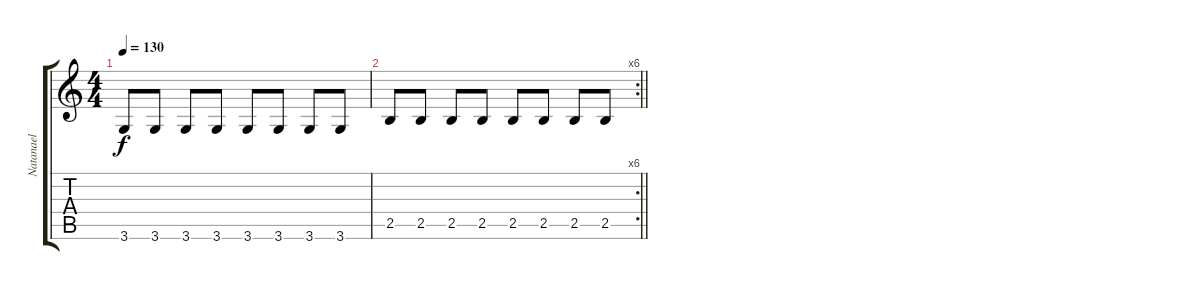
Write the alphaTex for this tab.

\track ("Natanael" "Natanael") {instrument electricbassfinger}
\staff {score tabs}
\tuning (E4 B3 G3 D3 A2 E2) {hide}
\ts (4 4)
\tempo 130
\clef g2
\ks c
3.6.8{dy f} 3.6.8 3.6.8 3.6.8 3.6.8 3.6.8 3.6.8 3.6.8 |
\rc 6
\barLineRight lightlight
2.5.8 2.5.8 2.5.8 2.5.8 2.5.8 2.5.8 2.5.8 2.5.8
